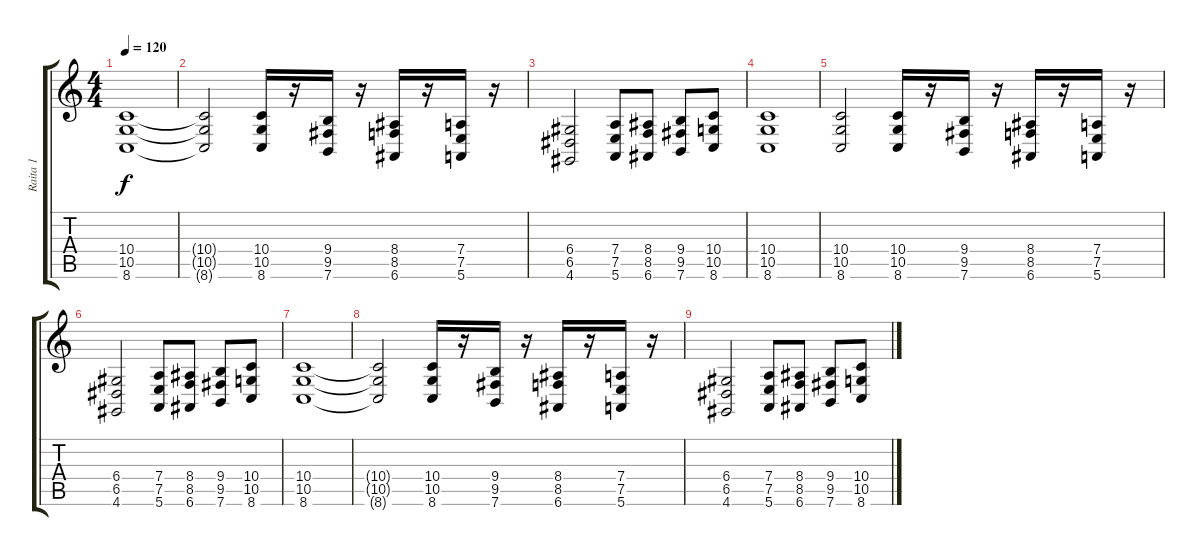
\track ("Raita 1" "Raita 1") {instrument churchorgan}
\staff {score tabs}
\tuning (E4 B3 G3 D3 A2 E2) {hide}
\ts (4 4)
\tempo 120
\clef g2
\ks c
(10.4 10.5 8.6).1{dy f instrument churchorgan} |
(10.4{t} 10.5{t} 8.6{t}).2 (10.4 10.5 8.6).16 r.16 (9.4 9.5 7.6).16 r.16 (8.4 8.5 6.6).16 r.16 (7.4 7.5 5.6).16 r.16 |
(6.4 6.5 4.6).2 (7.4 7.5 5.6).8 (8.4 8.5 6.6).8 (9.4 9.5 7.6).8 (10.4 10.5 8.6).8 |
(10.4 10.5 8.6).1 |
(10.4 10.5 8.6).2 (10.4 10.5 8.6).16 r.16 (9.4 9.5 7.6).16 r.16 (8.4 8.5 6.6).16 r.16 (7.4 7.5 5.6).16 r.16 |
(6.4 6.5 4.6).2 (7.4 7.5 5.6).8 (8.4 8.5 6.6).8 (9.4 9.5 7.6).8 (10.4 10.5 8.6).8 |
(10.4 10.5 8.6).1 |
(10.4{t} 10.5{t} 8.6{t}).2 (10.4 10.5 8.6).16 r.16 (9.4 9.5 7.6).16 r.16 (8.4 8.5 6.6).16 r.16 (7.4 7.5 5.6).16 r.16 |
(6.4 6.5 4.6).2 (7.4 7.5 5.6).8 (8.4 8.5 6.6).8 (9.4 9.5 7.6).8 (10.4 10.5 8.6).8
